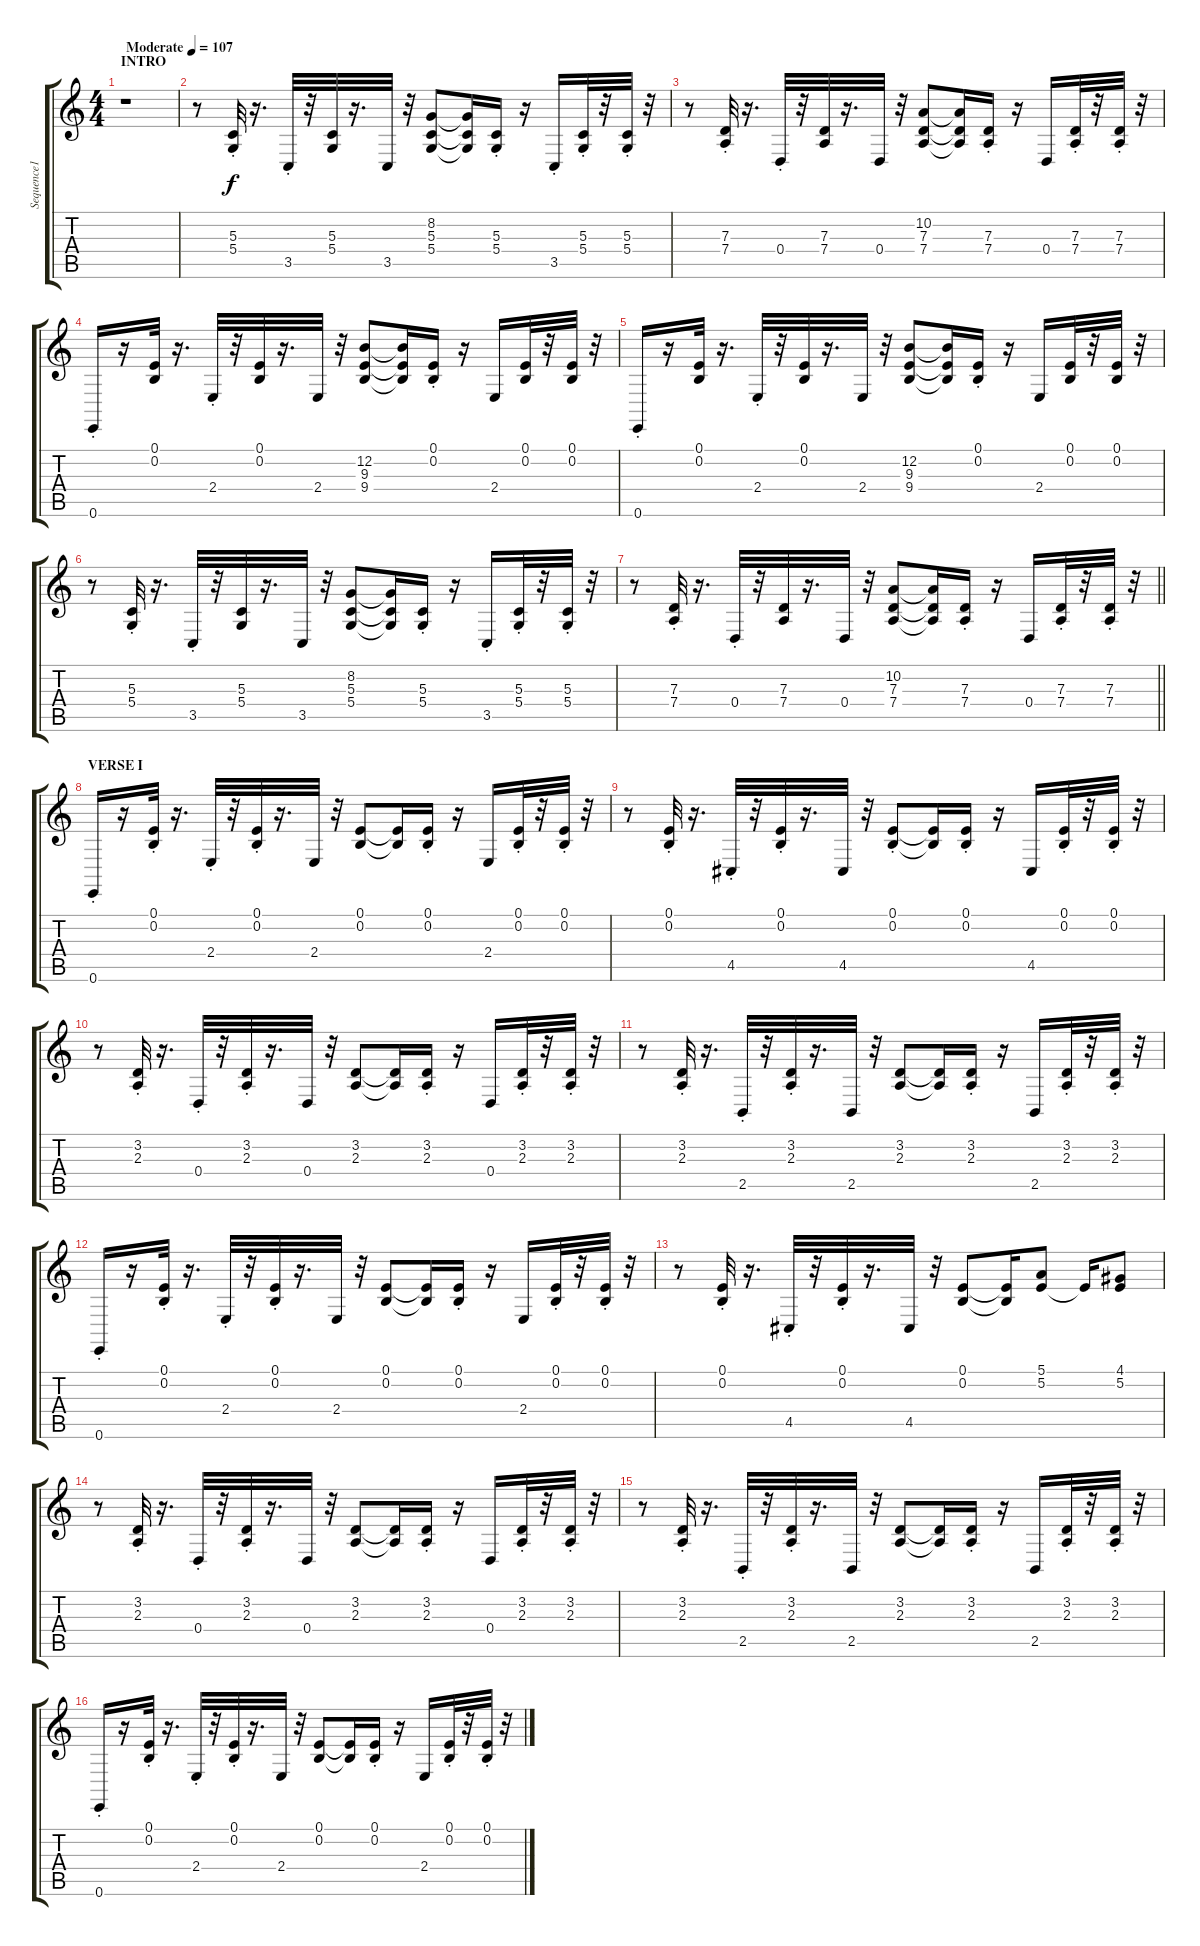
\track ("Sequence1" "Sequence1") {instrument clavinet}
\staff {score tabs}
\tuning (E4 B3 G3 D3 A2 E2) {hide}
\ts (4 4)
\section ("" "INTRO")
\tempo (107 "Moderate")
\clef g2
\ks c
r.1{dy f instrument clavinet} |
r.8 (5.3 5.4{st}).32 r.16{d} 3.5{st}.32 r.32 (5.3 5.4).32 r.16{d} 3.5.32 r.32 (8.2 5.3 5.4).8 (8.2{t} 5.3{t} 5.4{t}).16 (5.3 5.4{st}).16 r.16 3.5{st}.16 (5.3 5.4{st}).32 r.32 (5.3 5.4{st}).32 r.32 |
r.8 (7.3 7.4{st}).32 r.16{d} 0.4{st}.32 r.32 (7.3 7.4).32 r.16{d} 0.4.32 r.32 (10.2 7.3 7.4).8 (10.2{t} 7.3{t} 7.4{t}).16 (7.3 7.4{st}).16 r.16 0.4.16 (7.3 7.4{st}).32 r.32 (7.3 7.4{st}).32 r.32 |
0.6{st}.16 r.16 (0.1 0.2).32 r.16{d} 2.4{st}.32 r.32 (0.1 0.2).32 r.16{d} 2.4.32 r.32 (12.2 9.3 9.4).8 (12.2{t} 9.3{t} 9.4{t}).16 (0.1 0.2{st}).16 r.16 2.4.16 (0.1 0.2).32 r.32 (0.1 0.2).32 r.32 |
0.6{st}.16 r.16 (0.1 0.2).32 r.16{d} 2.4{st}.32 r.32 (0.1 0.2).32 r.16{d} 2.4.32 r.32 (12.2 9.3 9.4).8 (12.2{t} 9.3{t} 9.4{t}).16 (0.1 0.2{st}).16 r.16 2.4.16 (0.1 0.2).32 r.32 (0.1 0.2).32 r.32 |
r.8 (5.3 5.4{st}).32 r.16{d} 3.5{st}.32 r.32 (5.3 5.4).32 r.16{d} 3.5.32 r.32 (8.2 5.3 5.4).8 (8.2{t} 5.3{t} 5.4{t}).16 (5.3 5.4{st}).16 r.16 3.5{st}.16 (5.3 5.4{st}).32 r.32 (5.3 5.4{st}).32 r.32 |
\barLineRight lightlight
r.8 (7.3 7.4{st}).32 r.16{d} 0.4{st}.32 r.32 (7.3 7.4).32 r.16{d} 0.4.32 r.32 (10.2 7.3 7.4).8 (10.2{t} 7.3{t} 7.4{t}).16 (7.3 7.4{st}).16 r.16 0.4.16 (7.3 7.4{st}).32 r.32 (7.3 7.4{st}).32 r.32 |
\section ("" "VERSE I")
0.6{st}.16 r.16 (0.1 0.2{st}).32 r.16{d} 2.4{st}.32 r.32 (0.1 0.2{st}).32 r.16{d} 2.4.32 r.32 (0.1 0.2).8 (0.1{t} 0.2{t}).16 (0.1 0.2{st}).16 r.16 2.4.16 (0.1 0.2{st}).32 r.32 (0.1 0.2{st}).32 r.32 |
r.8 (0.1 0.2{st}).32 r.16{d} 4.5{st}.32 r.32 (0.1 0.2{st}).32 r.16{d} 4.5.32 r.32 (0.1 0.2{st}).8 (0.1{t} 0.2{t}).16 (0.1 0.2{st}).16 r.16 4.5.16 (0.1 0.2{st}).32 r.32 (0.1 0.2{st}).32 r.32 |
r.8 (3.2 2.3{st}).32 r.16{d} 0.4{st}.32 r.32 (3.2 2.3{st}).32 r.16{d} 0.4.32 r.32 (3.2 2.3).8 (3.2{t} 2.3{t}).16 (3.2 2.3{st}).16 r.16 0.4.16 (3.2 2.3{st}).32 r.32 (3.2 2.3{st}).32 r.32 |
r.8 (3.2 2.3{st}).32 r.16{d} 2.5{st}.32 r.32 (3.2 2.3{st}).32 r.16{d} 2.5.32 r.32 (3.2 2.3).8 (3.2{t} 2.3{t}).16 (3.2 2.3{st}).16 r.16 2.5.16 (3.2 2.3{st}).32 r.32 (3.2 2.3{st}).32 r.32 |
0.6{st}.16 r.16 (0.1 0.2{st}).32 r.16{d} 2.4{st}.32 r.32 (0.1 0.2{st}).32 r.16{d} 2.4.32 r.32 (0.1 0.2).8 (0.1{t} 0.2{t}).16 (0.1 0.2{st}).16 r.16 2.4.16 (0.1 0.2{st}).32 r.32 (0.1 0.2{st}).32 r.32 |
r.8 (0.1 0.2{st}).32 r.16{d} 4.5{st}.32 r.32 (0.1 0.2{st}).32 r.16{d} 4.5.32 r.32 (0.1 0.2).8 (0.1{t} 0.2{t}).16 (5.1 5.2).8 5.2{t}.16 (4.1 5.2).8 |
r.8 (3.2 2.3{st}).32 r.16{d} 0.4{st}.32 r.32 (3.2 2.3{st}).32 r.16{d} 0.4.32 r.32 (3.2 2.3).8 (3.2{t} 2.3{t}).16 (3.2 2.3{st}).16 r.16 0.4.16 (3.2 2.3{st}).32 r.32 (3.2 2.3{st}).32 r.32 |
r.8 (3.2 2.3{st}).32 r.16{d} 2.5{st}.32 r.32 (3.2 2.3{st}).32 r.16{d} 2.5.32 r.32 (3.2 2.3).8 (3.2{t} 2.3{t}).16 (3.2 2.3{st}).16 r.16 2.5.16 (3.2 2.3{st}).32 r.32 (3.2 2.3{st}).32 r.32 |
0.6{st}.16 r.16 (0.1 0.2{st}).32 r.16{d} 2.4{st}.32 r.32 (0.1 0.2{st}).32 r.16{d} 2.4.32 r.32 (0.1 0.2).8 (0.1{t} 0.2{t}).16 (0.1 0.2{st}).16 r.16 2.4.16 (0.1 0.2{st}).32 r.32 (0.1 0.2{st}).32 r.32
